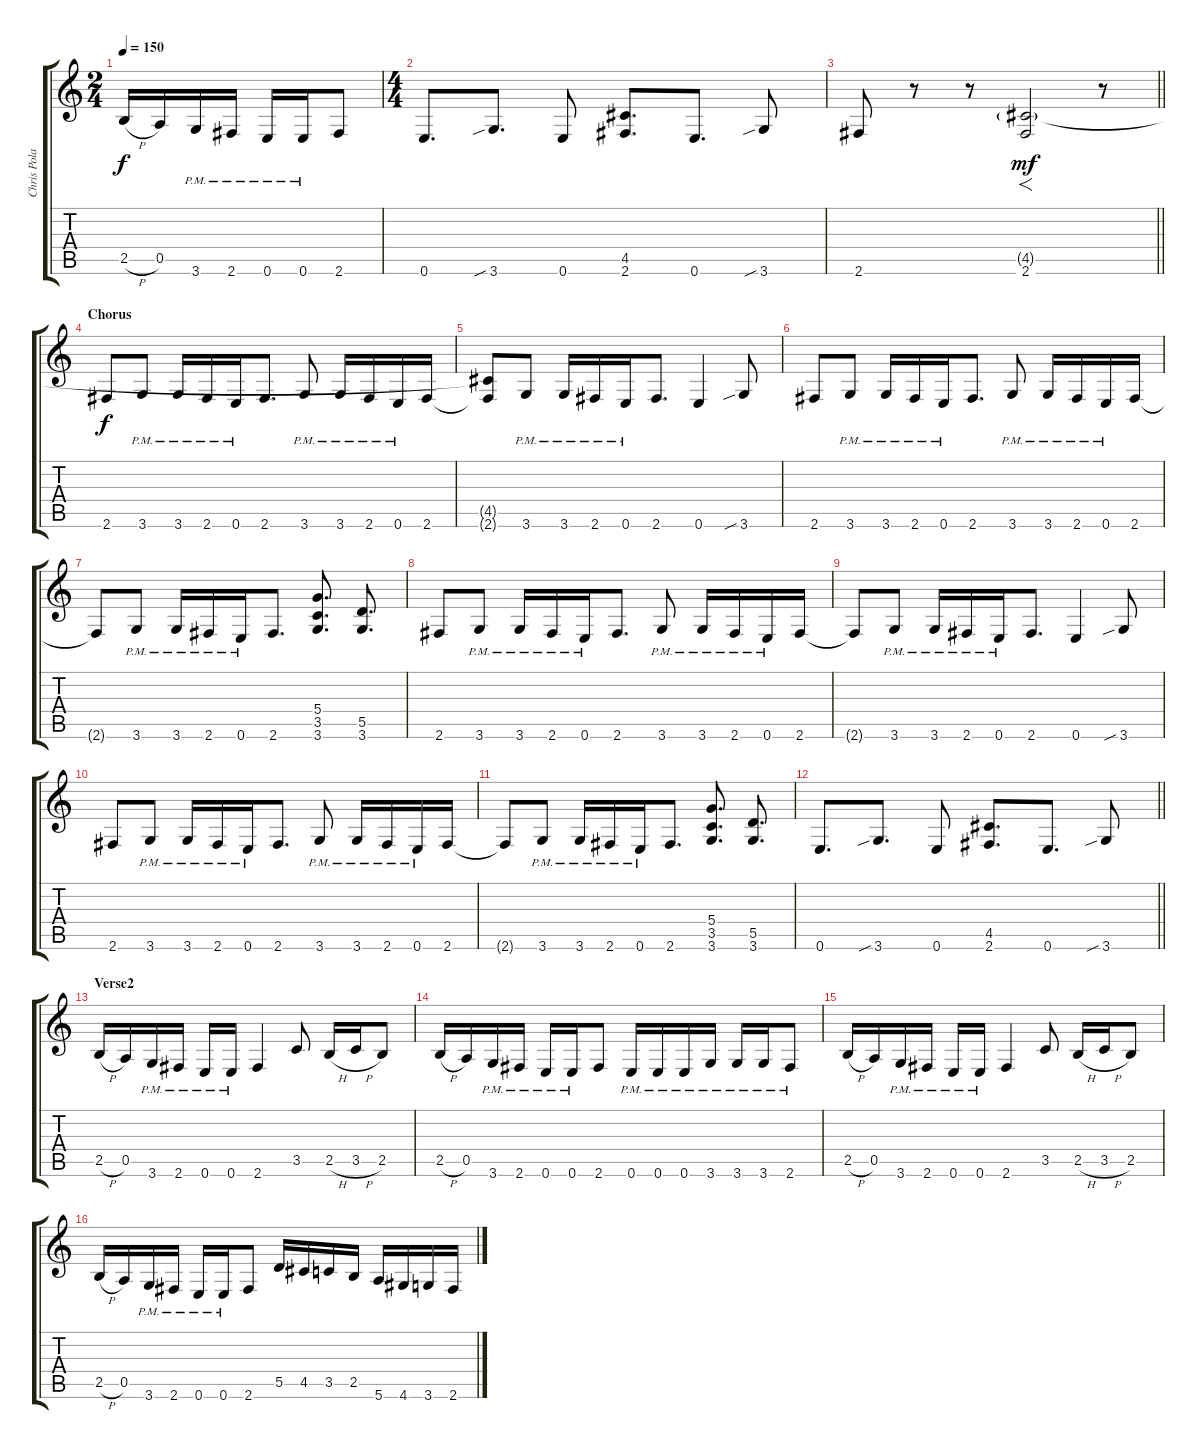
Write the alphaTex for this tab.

\track ("Chris Poland" "Chris Pola") {instrument distortionguitar}
\staff {score tabs}
\tuning (E4 B3 G3 D3 A2 E2) {hide}
\ts (2 4)
\tempo 150
\clef g2
\ks c
2.5{h}.16{dy f} 0.5.16 3.6{pm}.16 2.6{pm}.16 0.6{pm}.16 0.6{pm}.16 2.6.8 |
\ts (4 4)
0.6.8{d} 3.6{sib}.8{d} 0.6.8 (4.5 2.6).8{d} 0.6.8{d} 3.6{sib}.8 |
\barLineRight lightlight
2.6.8 r.8 r.8 (4.5{g} 2.6).2{f dy mf} r.8 |
\section ("" "Chorus")
2.6.8{dy f} 3.6{pm}.8 3.6{pm}.16 2.6{pm}.16 0.6{pm}.16 2.6.8{d} 3.6{pm}.8 3.6{pm}.16 2.6{pm}.16 0.6{pm}.16 2.6.16 |
(4.5{t} 2.6{t}).8 3.6{pm}.8 3.6{pm}.16 2.6{pm}.16 0.6{pm}.16 2.6.8{d} 0.6.4 3.6{sib}.8 |
2.6.8 3.6{pm}.8 3.6{pm}.16 2.6{pm}.16 0.6{pm}.16 2.6.8{d} 3.6{pm}.8 3.6{pm}.16 2.6{pm}.16 0.6{pm}.16 2.6.16 |
2.6{t}.8 3.6{pm}.8 3.6{pm}.16 2.6{pm}.16 0.6{pm}.16 2.6.8{d} (5.4 3.5 3.6).8{d} (5.5 3.6).8{d} |
2.6.8 3.6{pm}.8 3.6{pm}.16 2.6{pm}.16 0.6{pm}.16 2.6.8{d} 3.6{pm}.8 3.6{pm}.16 2.6{pm}.16 0.6{pm}.16 2.6.16 |
2.6{t}.8 3.6{pm}.8 3.6{pm}.16 2.6{pm}.16 0.6{pm}.16 2.6.8{d} 0.6.4 3.6{sib}.8 |
2.6.8 3.6{pm}.8 3.6{pm}.16 2.6{pm}.16 0.6{pm}.16 2.6.8{d} 3.6{pm}.8 3.6{pm}.16 2.6{pm}.16 0.6{pm}.16 2.6.16 |
2.6{t}.8 3.6{pm}.8 3.6{pm}.16 2.6{pm}.16 0.6{pm}.16 2.6.8{d} (5.4 3.5 3.6).8{d} (5.5 3.6).8{d} |
\barLineRight lightlight
0.6.8{d} 3.6{sib}.8{d} 0.6.8 (4.5 2.6).8{d} 0.6.8{d} 3.6{sib}.8 |
\section ("" "Verse2")
2.5{h}.16 0.5.16 3.6{pm}.16 2.6{pm}.16 0.6{pm}.16 0.6{pm}.16 2.6.4 3.5.8 2.5{h}.16 3.5{h}.16 2.5.8 |
2.5{h}.16 0.5.16 3.6{pm}.16 2.6{pm}.16 0.6{pm}.16 0.6{pm}.16 2.6.8 0.6{pm}.16 0.6{pm}.16 0.6{pm}.16 3.6{pm}.16 3.6{pm}.16 3.6{pm}.16 2.6{pm}.8 |
2.5{h}.16 0.5.16 3.6{pm}.16 2.6{pm}.16 0.6{pm}.16 0.6{pm}.16 2.6.4 3.5.8 2.5{h}.16 3.5{h}.16 2.5.8 |
2.5{h}.16 0.5.16 3.6{pm}.16 2.6{pm}.16 0.6{pm}.16 0.6{pm}.16 2.6.8 5.5.16 4.5.16 3.5.16 2.5.16 5.6.16 4.6.16 3.6.16 2.6.16
